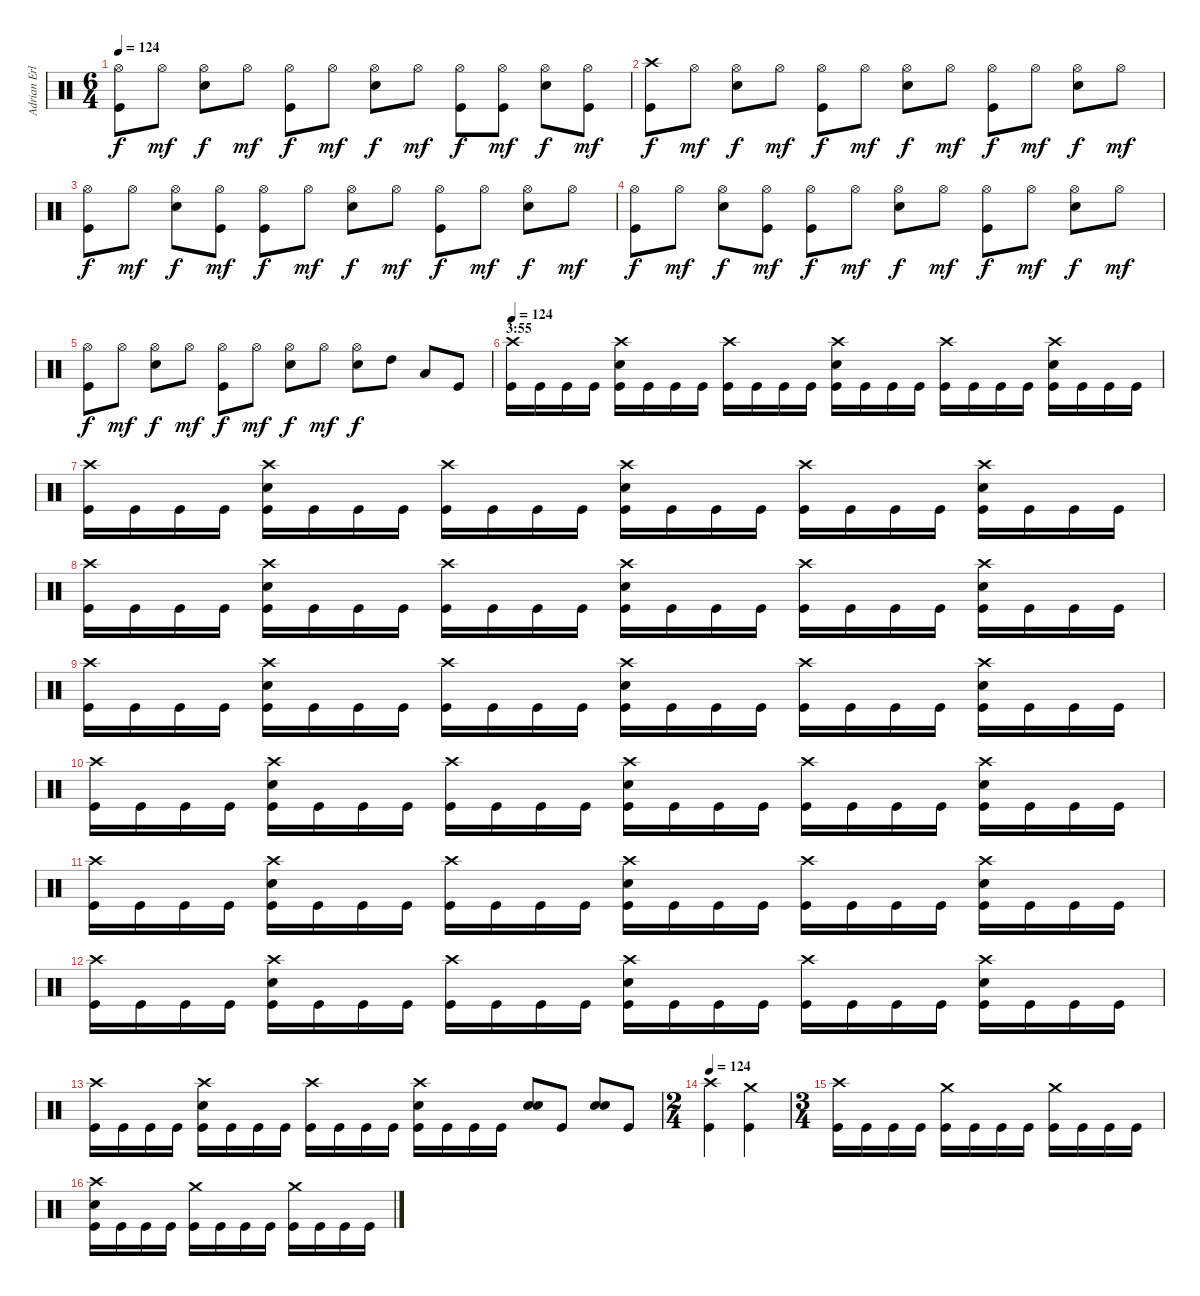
\track ("Adrian Erlandsson (Norseman of the Apoca" "Adrian Erl") {instrument percussion}
\staff {score}
\articulation defaults
\ts (6 4)
\tempo 124
\clef neutral
\ks c
("Hi-Hat (open)" "Kick (hit)").8{dy f} "Hi-Hat (open)".8{dy mf} ("Hi-Hat (open)" "Electric Snare (hit)").8{dy f} "Hi-Hat (open)".8{dy mf} ("Hi-Hat (open)" "Kick (hit)").8{dy f} "Hi-Hat (open)".8{dy mf} ("Hi-Hat (open)" "Electric Snare (hit)").8{dy f} "Hi-Hat (open)".8{dy mf} ("Hi-Hat (open)" "Kick (hit)").8{dy f} ("Hi-Hat (open)" "Kick (hit)").8{dy mf} ("Hi-Hat (open)" "Electric Snare (hit)").8{dy f} ("Hi-Hat (open)" "Kick (hit)").8{dy mf} |
("Crash high (hit)" "Kick (hit)").8{dy f} "Hi-Hat (open)".8{dy mf} ("Hi-Hat (open)" "Electric Snare (hit)").8{dy f} "Hi-Hat (open)".8{dy mf} ("Hi-Hat (open)" "Kick (hit)").8{dy f} "Hi-Hat (open)".8{dy mf} ("Hi-Hat (open)" "Electric Snare (hit)").8{dy f} "Hi-Hat (open)".8{dy mf} ("Hi-Hat (open)" "Kick (hit)").8{dy f} "Hi-Hat (open)".8{dy mf} ("Hi-Hat (open)" "Electric Snare (hit)").8{dy f} "Hi-Hat (open)".8{dy mf} |
("Hi-Hat (open)" "Kick (hit)").8{dy f} "Hi-Hat (open)".8{dy mf} ("Hi-Hat (open)" "Electric Snare (hit)").8{dy f} ("Hi-Hat (open)" "Kick (hit)").8{dy mf} ("Hi-Hat (open)" "Kick (hit)").8{dy f} "Hi-Hat (open)".8{dy mf} ("Hi-Hat (open)" "Electric Snare (hit)").8{dy f} "Hi-Hat (open)".8{dy mf} ("Hi-Hat (open)" "Kick (hit)").8{dy f} "Hi-Hat (open)".8{dy mf} ("Hi-Hat (open)" "Electric Snare (hit)").8{dy f} "Hi-Hat (open)".8{dy mf} |
("Hi-Hat (open)" "Kick (hit)").8{dy f} "Hi-Hat (open)".8{dy mf} ("Hi-Hat (open)" "Electric Snare (hit)").8{dy f} ("Hi-Hat (open)" "Kick (hit)").8{dy mf} ("Hi-Hat (open)" "Kick (hit)").8{dy f} "Hi-Hat (open)".8{dy mf} ("Hi-Hat (open)" "Electric Snare (hit)").8{dy f} "Hi-Hat (open)".8{dy mf} ("Hi-Hat (open)" "Kick (hit)").8{dy f} "Hi-Hat (open)".8{dy mf} ("Hi-Hat (open)" "Electric Snare (hit)").8{dy f} "Hi-Hat (open)".8{dy mf} |
("Hi-Hat (open)" "Kick (hit)").8{dy f} "Hi-Hat (open)".8{dy mf} ("Hi-Hat (open)" "Electric Snare (hit)").8{dy f} "Hi-Hat (open)".8{dy mf} ("Hi-Hat (open)" "Kick (hit)").8{dy f} "Hi-Hat (open)".8{dy mf} ("Hi-Hat (open)" "Electric Snare (hit)").8{dy f} "Hi-Hat (open)".8{dy mf} ("Hi-Hat (open)" "Electric Snare (hit)").8{dy f} "High Tom (hit)".8 "Low Tom (hit)".8 "Kick (hit)".8 |
\section ("" "3:55")
\tempo 124
("Crash high (hit)" "Kick (hit)").16 "Kick (hit)".16 "Kick (hit)".16 "Kick (hit)".16 ("Crash high (hit)" "Electric Snare (hit)" "Kick (hit)").16 "Kick (hit)".16 "Kick (hit)".16 "Kick (hit)".16 ("Crash high (hit)" "Kick (hit)").16 "Kick (hit)".16 "Kick (hit)".16 "Kick (hit)".16 ("Crash high (hit)" "Electric Snare (hit)" "Kick (hit)").16 "Kick (hit)".16 "Kick (hit)".16 "Kick (hit)".16 ("Crash high (hit)" "Kick (hit)").16 "Kick (hit)".16 "Kick (hit)".16 "Kick (hit)".16 ("Crash high (hit)" "Electric Snare (hit)" "Kick (hit)").16 "Kick (hit)".16 "Kick (hit)".16 "Kick (hit)".16 |
("Crash high (hit)" "Kick (hit)").16 "Kick (hit)".16 "Kick (hit)".16 "Kick (hit)".16 ("Crash high (hit)" "Electric Snare (hit)" "Kick (hit)").16 "Kick (hit)".16 "Kick (hit)".16 "Kick (hit)".16 ("Crash high (hit)" "Kick (hit)").16 "Kick (hit)".16 "Kick (hit)".16 "Kick (hit)".16 ("Crash high (hit)" "Electric Snare (hit)" "Kick (hit)").16 "Kick (hit)".16 "Kick (hit)".16 "Kick (hit)".16 ("Crash high (hit)" "Kick (hit)").16 "Kick (hit)".16 "Kick (hit)".16 "Kick (hit)".16 ("Crash high (hit)" "Electric Snare (hit)" "Kick (hit)").16 "Kick (hit)".16 "Kick (hit)".16 "Kick (hit)".16 |
("Crash high (hit)" "Kick (hit)").16 "Kick (hit)".16 "Kick (hit)".16 "Kick (hit)".16 ("Crash high (hit)" "Electric Snare (hit)" "Kick (hit)").16 "Kick (hit)".16 "Kick (hit)".16 "Kick (hit)".16 ("Crash high (hit)" "Kick (hit)").16 "Kick (hit)".16 "Kick (hit)".16 "Kick (hit)".16 ("Crash high (hit)" "Electric Snare (hit)" "Kick (hit)").16 "Kick (hit)".16 "Kick (hit)".16 "Kick (hit)".16 ("Crash high (hit)" "Kick (hit)").16 "Kick (hit)".16 "Kick (hit)".16 "Kick (hit)".16 ("Crash high (hit)" "Electric Snare (hit)" "Kick (hit)").16 "Kick (hit)".16 "Kick (hit)".16 "Kick (hit)".16 |
("Crash high (hit)" "Kick (hit)").16 "Kick (hit)".16 "Kick (hit)".16 "Kick (hit)".16 ("Crash high (hit)" "Electric Snare (hit)" "Kick (hit)").16 "Kick (hit)".16 "Kick (hit)".16 "Kick (hit)".16 ("Crash high (hit)" "Kick (hit)").16 "Kick (hit)".16 "Kick (hit)".16 "Kick (hit)".16 ("Crash high (hit)" "Electric Snare (hit)" "Kick (hit)").16 "Kick (hit)".16 "Kick (hit)".16 "Kick (hit)".16 ("Crash high (hit)" "Kick (hit)").16 "Kick (hit)".16 "Kick (hit)".16 "Kick (hit)".16 ("Crash high (hit)" "Electric Snare (hit)" "Kick (hit)").16 "Kick (hit)".16 "Kick (hit)".16 "Kick (hit)".16 |
("Crash high (hit)" "Kick (hit)").16 "Kick (hit)".16 "Kick (hit)".16 "Kick (hit)".16 ("Crash high (hit)" "Electric Snare (hit)" "Kick (hit)").16 "Kick (hit)".16 "Kick (hit)".16 "Kick (hit)".16 ("Crash high (hit)" "Kick (hit)").16 "Kick (hit)".16 "Kick (hit)".16 "Kick (hit)".16 ("Crash high (hit)" "Electric Snare (hit)" "Kick (hit)").16 "Kick (hit)".16 "Kick (hit)".16 "Kick (hit)".16 ("Crash high (hit)" "Kick (hit)").16 "Kick (hit)".16 "Kick (hit)".16 "Kick (hit)".16 ("Crash high (hit)" "Electric Snare (hit)" "Kick (hit)").16 "Kick (hit)".16 "Kick (hit)".16 "Kick (hit)".16 |
("Crash high (hit)" "Kick (hit)").16 "Kick (hit)".16 "Kick (hit)".16 "Kick (hit)".16 ("Crash high (hit)" "Electric Snare (hit)" "Kick (hit)").16 "Kick (hit)".16 "Kick (hit)".16 "Kick (hit)".16 ("Crash high (hit)" "Kick (hit)").16 "Kick (hit)".16 "Kick (hit)".16 "Kick (hit)".16 ("Crash high (hit)" "Electric Snare (hit)" "Kick (hit)").16 "Kick (hit)".16 "Kick (hit)".16 "Kick (hit)".16 ("Crash high (hit)" "Kick (hit)").16 "Kick (hit)".16 "Kick (hit)".16 "Kick (hit)".16 ("Crash high (hit)" "Electric Snare (hit)" "Kick (hit)").16 "Kick (hit)".16 "Kick (hit)".16 "Kick (hit)".16 |
("Crash high (hit)" "Kick (hit)").16 "Kick (hit)".16 "Kick (hit)".16 "Kick (hit)".16 ("Crash high (hit)" "Electric Snare (hit)" "Kick (hit)").16 "Kick (hit)".16 "Kick (hit)".16 "Kick (hit)".16 ("Crash high (hit)" "Kick (hit)").16 "Kick (hit)".16 "Kick (hit)".16 "Kick (hit)".16 ("Crash high (hit)" "Electric Snare (hit)" "Kick (hit)").16 "Kick (hit)".16 "Kick (hit)".16 "Kick (hit)".16 ("Crash high (hit)" "Kick (hit)").16 "Kick (hit)".16 "Kick (hit)".16 "Kick (hit)".16 ("Crash high (hit)" "Electric Snare (hit)" "Kick (hit)").16 "Kick (hit)".16 "Kick (hit)".16 "Kick (hit)".16 |
("Crash high (hit)" "Kick (hit)").16 "Kick (hit)".16 "Kick (hit)".16 "Kick (hit)".16 ("Crash high (hit)" "Electric Snare (hit)" "Kick (hit)").16 "Kick (hit)".16 "Kick (hit)".16 "Kick (hit)".16 ("Crash high (hit)" "Kick (hit)").16 "Kick (hit)".16 "Kick (hit)".16 "Kick (hit)".16 ("Crash high (hit)" "Electric Snare (hit)" "Kick (hit)").16 "Kick (hit)".16 "Kick (hit)".16 "Kick (hit)".16 ("Electric Snare (hit)" "Electric Snare (hit)").8{bu 120} "Kick (hit)".8 ("Electric Snare (hit)" "Electric Snare (hit)").8{bu 120} "Kick (hit)".8 |
\ts (2 4)
\tempo 124
("Crash high (hit)" "Kick (hit)").4 ("Crash medium (hit)" "Kick (hit)").4 |
\ts (3 4)
("Crash high (hit)" "Kick (hit)").16 "Kick (hit)".16 "Kick (hit)".16 "Kick (hit)".16 ("Crash medium (hit)" "Kick (hit)").16 "Kick (hit)".16 "Kick (hit)".16 "Kick (hit)".16 ("Crash medium (hit)" "Kick (hit)").16 "Kick (hit)".16 "Kick (hit)".16 "Kick (hit)".16 |
("Crash high (hit)" "Electric Snare (hit)" "Kick (hit)").16 "Kick (hit)".16 "Kick (hit)".16 "Kick (hit)".16 ("Crash medium (hit)" "Kick (hit)").16 "Kick (hit)".16 "Kick (hit)".16 "Kick (hit)".16 ("Crash medium (hit)" "Kick (hit)").16 "Kick (hit)".16 "Kick (hit)".16 "Kick (hit)".16
